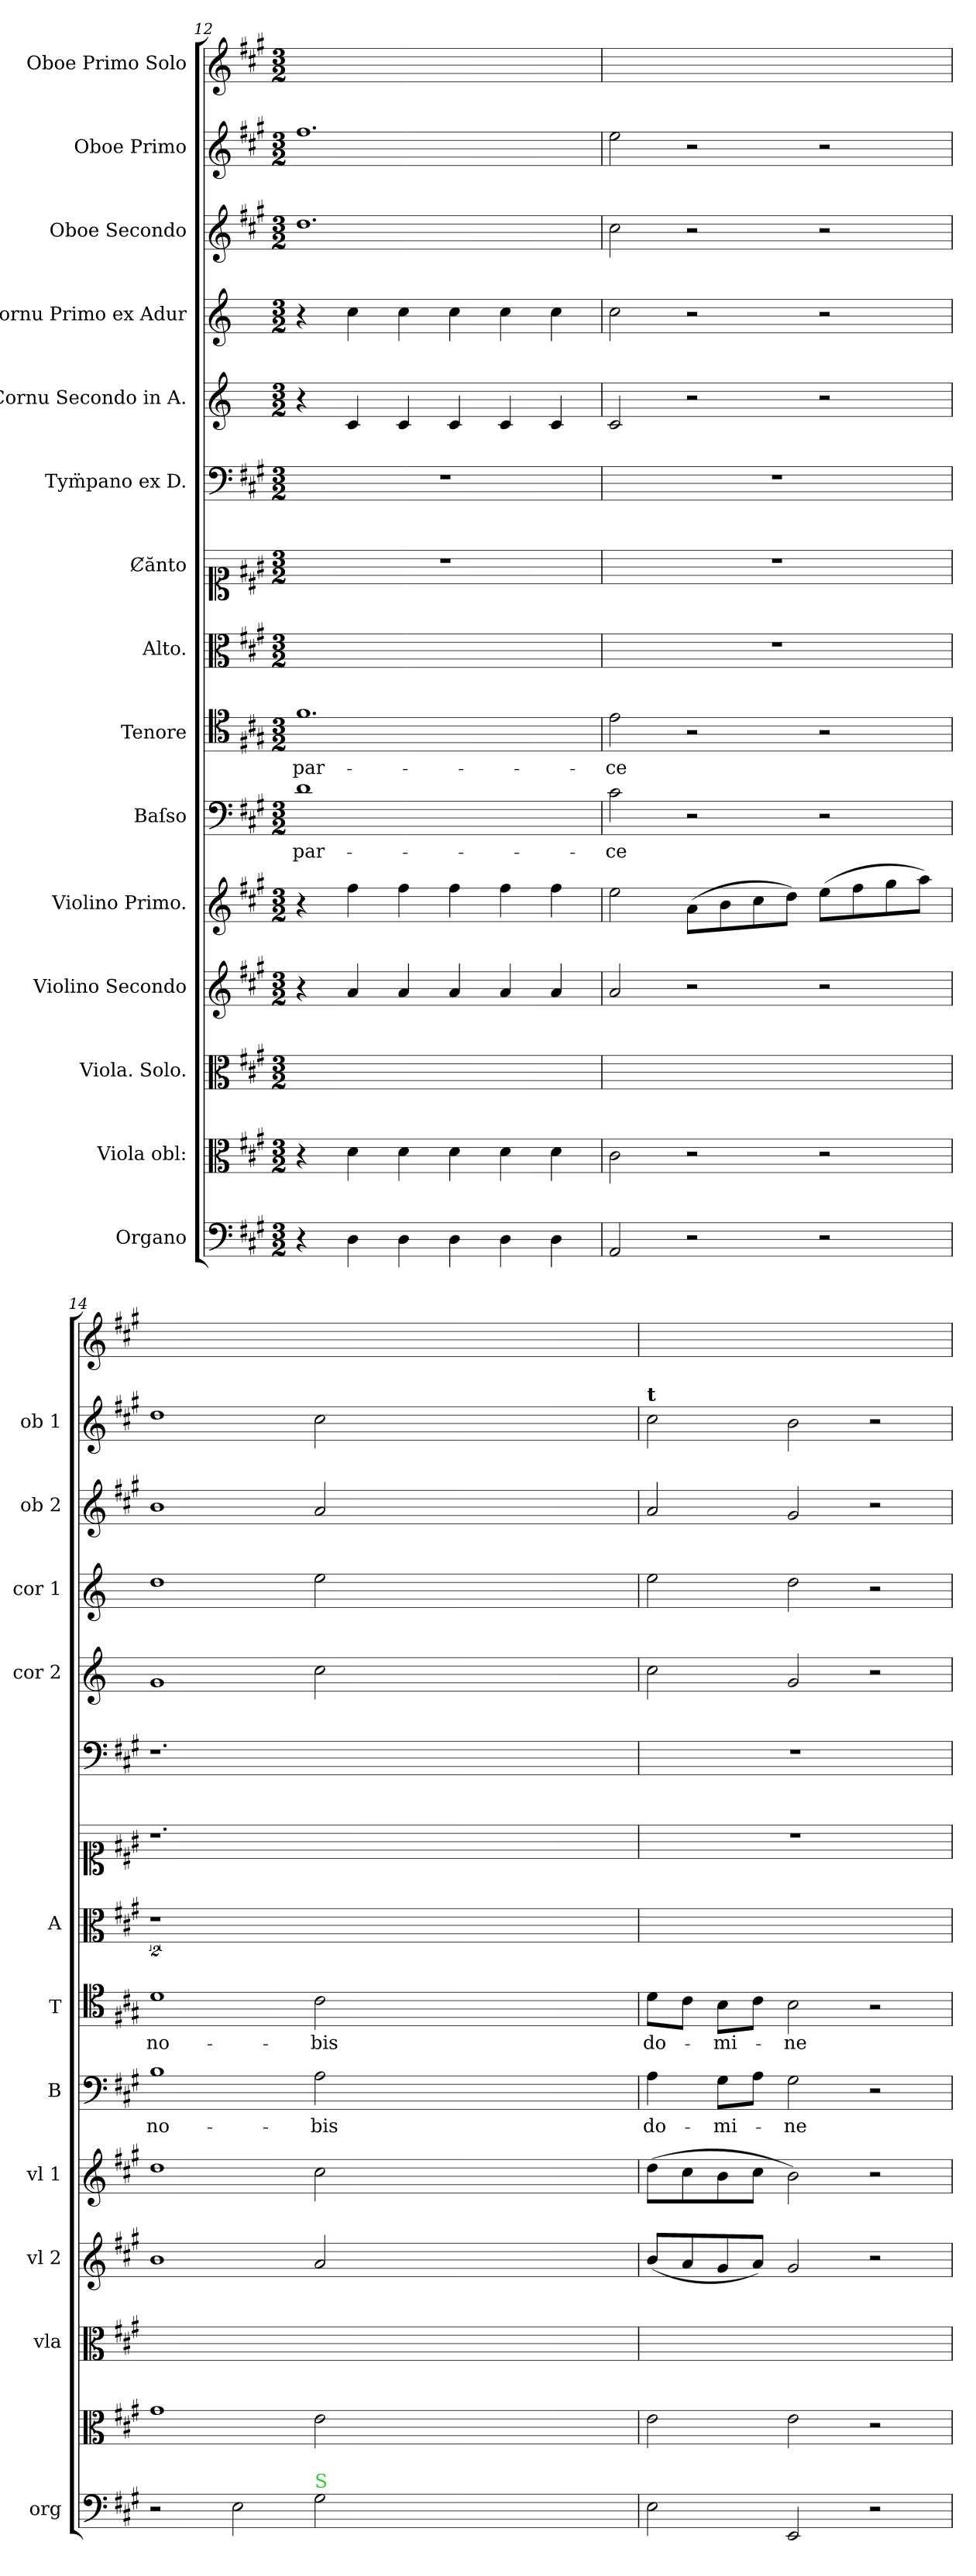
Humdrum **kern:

**kern	**kern	**kern	**kern	**kern	**dynam	**kern	**text	**kern	**text	**kern	**kern	**kern	**kern	**kern	**kern	**dynam	**kern	**dynam	**kern
*part15	*part14	*part13	*part12	*part11	*part11	*part10	*part10	*part9	*part9	*part8	*part7	*part6	*part5	*part4	*part3	*part3	*part2	*part2	*part1
*staff15	*staff14	*staff13	*staff12	*staff11	*staff11	*staff10	*staff10	*staff9	*staff9	*staff8	*staff7	*staff6	*staff5	*staff4	*staff3	*staff3	*staff2	*staff2	*staff1
*I"Organo	*I"Viola obl:	*I"Viola. Solo.	*I"Violino Secondo	*I"Violino Primo.	*	*I"Baſso	*	*I"Tenore	*	*I"Alto.	*I"Ȼănto	*I"Tym̈pano ex D.	*I"Cornu Secondo in A.	*I"Cornu Primo ex Adur	*I"Oboe Secondo	*	*I"Oboe Primo	*	*I"Oboe Primo Solo
*I'org	*	*I'vla	*I'vl 2	*I'vl 1	*	*I'B	*	*I'T	*	*I'A	*	*	*I'cor 2	*I'cor 1	*I'ob 2	*	*I'ob 1	*	*
*clefF4	*clefC3	*clefC3	*clefG2	*clefG2	*	*clefF4	*	*clefC4	*	*clefC3	*clefC1	*clefF4	*clefG2	*clefG2	*clefG2	*	*clefG2	*	*clefG2
*	*	*	*	*	*	*	*	*	*	*	*	*	*ITrd2c3	*ITrd2c3	*	*	*	*	*
*k[f#c#g#]	*k[f#c#g#]	*k[f#c#g#]	*k[f#c#g#]	*k[f#c#g#]	*	*k[f#c#g#]	*	*k[f#c#g#]	*	*k[f#c#g#]	*k[f#c#g#]	*k[f#c#g#]	*k[f#c#g#]	*k[f#c#g#]	*k[f#c#g#]	*	*k[f#c#g#]	*	*k[f#c#g#]
*A:	*A:	*A:	*A:	*A:	*	*A:	*	*A:	*	*A:	*A:	*A:	*A:	*A:	*A:	*	*A:	*	*A:
*M3/2	*M3/2	*M3/2	*M3/2	*M3/2	*	*M3/2	*	*M3/2	*	*M3/2	*M3/2	*M3/2	*M3/2	*M3/2	*M3/2	*	*M3/2	*	*M3/2
=12	=12	=12	=12	=12	=12	=12	=12	=12	=12	=12	=12	=12	=12	=12	=12	=12	=12	=12	=12
!	!	!	!	!	!	!LO:N:vis=1	!	!	!	!	!	!	!	!	!	!LO:DY:b	!	!LO:DY:b	!
4r	4r	1.ryy	4r	4r	.	1.d	par-	1.f#	par-	1.ryy	1.r	1.r	4r	4r	1.dd	pp&colon;	1.ff#	pp&colon;	1.ryy
4D\	4d\	.	4a/	4ff#\	.	.	.	.	.	.	.	.	4A/	4a\	.	.	.	.	.
4D\	4d\	.	4a/	4ff#\	.	.	.	.	.	.	.	.	4A/	4a\	.	.	.	.	.
4D\	4d\	.	4a/	4ff#\	.	.	.	.	.	.	.	.	4A/	4a\	.	.	.	.	.
4D\	4d\	.	4a/	4ff#\	.	.	.	.	.	.	.	.	4A/	4a\	.	.	.	.	.
4D\	4d\	.	4a/	4ff#\	.	.	.	.	.	.	.	.	4A/	4a\	.	.	.	.	.
=13	=13	=13	=13	=13	=13	=13	=13	=13	=13	=13	=13	=13	=13	=13	=13	=13	=13	=13	=13
2AA/	2c#\	1.ryy	2a/	2ee\	.	2c#\	-ce	2e\	-ce	1.r	1.r	1.r	2A/	2a\	2cc#\	.	2ee\	.	1.ryy
!	!	!	!	!	!LO:DY:b	!	!	!	!	!	!	!	!	!	!	!	!	!	!
2r	2r	.	2r	(8a\L	for	2r	.	2r	.	.	.	.	2r	2r	2r	.	2r	.	.
.	.	.	.	8b\	.	.	.	.	.	.	.	.	.	.	.	.	.	.	.
.	.	.	.	8cc#\	.	.	.	.	.	.	.	.	.	.	.	.	.	.	.
.	.	.	.	8dd\J)	.	.	.	.	.	.	.	.	.	.	.	.	.	.	.
2r	2r	.	2r	(8ee\L	.	2r	.	2r	.	.	.	.	2r	2r	2r	.	2r	.	.
.	.	.	.	8ff#\	.	.	.	.	.	.	.	.	.	.	.	.	.	.	.
.	.	.	.	8gg#\	.	.	.	.	.	.	.	.	.	.	.	.	.	.	.
.	.	.	.	8aa\J)	.	.	.	.	.	.	.	.	.	.	.	.	.	.	.
=14	=14	=14	=14	=14	=14	=14	=14	=14	=14	=14	=14	=14	=14	=14	=14	=14	=14	=14	=14
2r	1g#	1.ryy	1b	1dd	.	1B	no-	1d	no-	2%9r	1.r	1.r	1e	1b	1b	.	1dd	.	1.ryy
2E\	.	.	.	.	.	.	.	.	.	.	.	.	.	.	.	.	.	.	.
!LO:TX:a:color=limegreen:t=S	!	!	!	!	!	!	!	!	!	!	!	!	!	!	!	!	!	!	!
2G#\	2e\	.	2a/	2cc#\	.	2A\	-bis	2c#\	-bis	.	.	.	2a\	2cc#\	2a/	.	2cc#\	.	.
0.ryy	0.ryy	0.ryy	0.ryy	0.ryy	.	0.ryy	.	0.ryy	.	.	0.ryy	0.ryy	0.ryy	0.ryy	0.ryy	.	0.ryy	.	0.ryy
=15	=15	=15	=15	=15	=15	=15	=15	=15	=15	=15	=15	=15	=15	=15	=15	=15	=15	=15	=15
!	!	!	!	!	!	!	!	!	!	!	!	!	!	!	!	!	!LO:TX:a:B:t=t	!	!
2E\	2e\	1.ryy	(8b/L	(8dd\L	.	4A\	do-	8d\L	do-	1.ryy	1.r	1.r	2a\	2cc#\	2a/	.	2cc#\	.	1.ryy
.	.	.	8a/	8cc#\	.	.	.	8c#\J	.	.	.	.	.	.	.	.	.	.	.
.	.	.	8g#/	8b\	.	8G#\L	-mi-	8B\L	-mi-	.	.	.	.	.	.	.	.	.	.
.	.	.	8a/J)	8cc#\J	.	8A\J	.	8c#\J	.	.	.	.	.	.	.	.	.	.	.
2EE/	2e\	.	2g#/	2b\)	.	2G#\	-ne	2B\	-ne	.	.	.	2e/	2b\	2g#/	.	2b\	.	.
2r	2r	.	2r	2r	.	2r	.	2r	.	.	.	.	2r	2r	2r	.	2r	.	.
=	=	=	=	=	=	=	=	=	=	=	=	=	=	=	=	=	=	=	=
*-	*-	*-	*-	*-	*-	*-	*-	*-	*-	*-	*-	*-	*-	*-	*-	*-	*-	*-	*-
